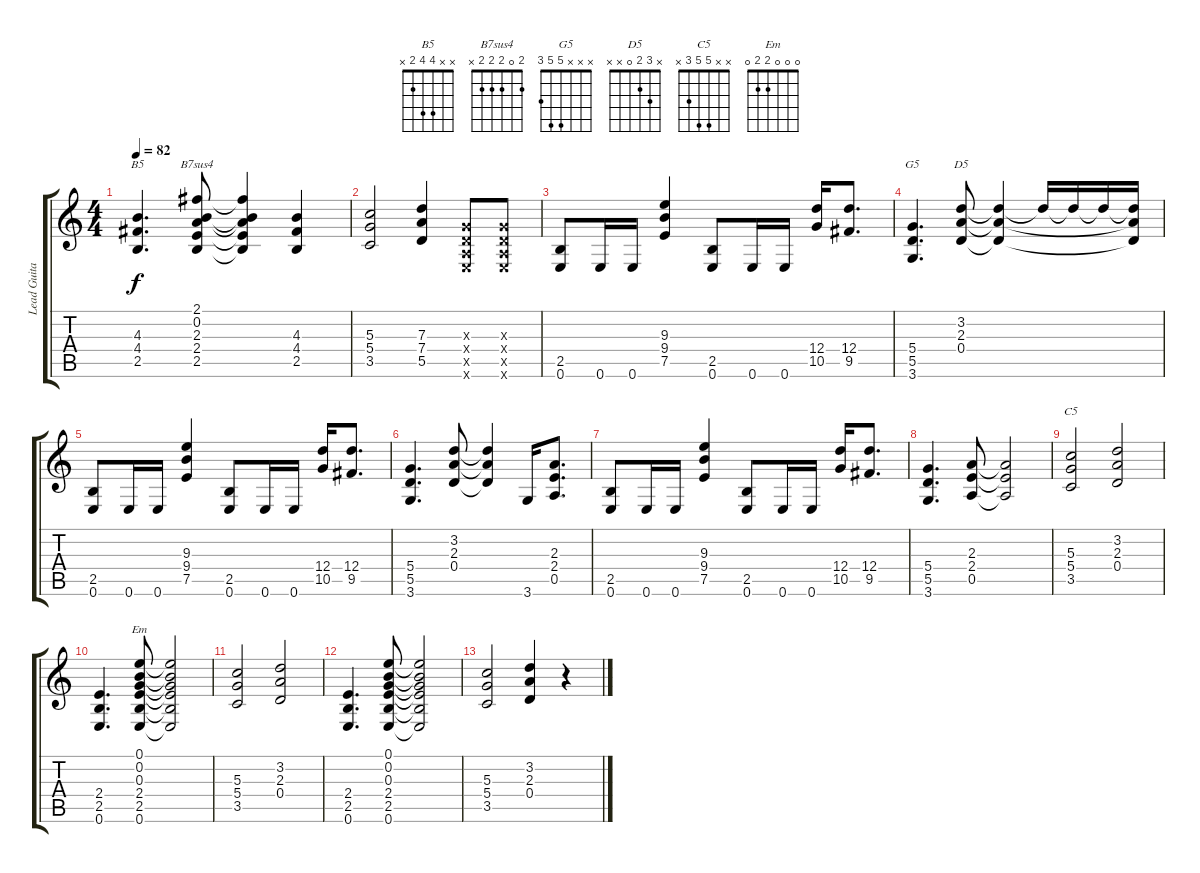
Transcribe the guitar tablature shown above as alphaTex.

\track ("Lead Guitar" "Lead Guita") {instrument overdrivenguitar}
\staff {score tabs}
\tuning (E4 B3 G3 D3 A2 E2) {hide}
\chord ("B5" x x 4 4 2 x)
\chord ("B7sus4" 2 0 2 2 2 x)
\chord ("G5" x x x 5 5 3)
\chord ("D5" x 3 2 0 x x)
\chord ("C5" x x 5 5 3 x)
\chord ("Em" 0 0 0 2 2 0)
\ts (4 4)
\tempo 82
\clef g2
\ks c
(4.3 4.4 2.5).4{d ch "B5" dy f} (2.1 0.2 2.3 2.4 2.5).8{ch "B7sus4"} (2.1{t} 0.2{t} 2.3{t} 2.4{t} 2.5{t}).4 (4.3 4.4 2.5).4 |
(5.3 5.4 3.5).2 (7.3 7.4 5.5).4 (0.3{x} 0.4{x} 0.5{x} 0.6{x}).8 (0.3{x} 0.4{x} 0.5{x} 0.6{x}).8 |
(2.5 0.6).8 0.6.16 0.6.16 (9.3 9.4 7.5).4 (2.5 0.6).8 0.6.16 0.6.16 (12.4 10.5).16 (12.4 9.5).8{d} |
(5.4 5.5 3.6).4{d ch "G5"} (3.2 2.3 0.4).8{ch "D5"} (3.2{t} 2.3{t} 0.4{t}).4 3.2{t}.16 3.2{t}.16 3.2{t}.16 (3.2{t} 2.3{t} 0.4{t}).16 |
(2.5 0.6).8 0.6.16 0.6.16 (9.3 9.4 7.5).4 (2.5 0.6).8 0.6.16 0.6.16 (12.4 10.5).16 (12.4 9.5).8{d} |
(5.4 5.5 3.6).4{d} (3.2 2.3 0.4).8 (3.2{t} 2.3{t} 0.4{t}).4 3.6.16 (2.3 2.4 0.5).8{d} |
(2.5 0.6).8 0.6.16 0.6.16 (9.3 9.4 7.5).4 (2.5 0.6).8 0.6.16 0.6.16 (12.4 10.5).16 (12.4 9.5).8{d} |
(5.4 5.5 3.6).4{d} (2.3 2.4 0.5).8 (2.3{t} 2.4{t} 0.5{t}).2 |
(5.3 5.4 3.5).2{ch "C5"} (3.2 2.3 0.4).2 |
(2.4 2.5 0.6).4{d} (0.1 0.2 0.3 2.4 2.5 0.6).8{ch "Em"} (0.1{t} 0.2{t} 0.3{t} 2.4{t} 2.5{t} 0.6{t}).2 |
(5.3 5.4 3.5).2 (3.2 2.3 0.4).2 |
(2.4 2.5 0.6).4{d} (0.1 0.2 0.3 2.4 2.5 0.6).8 (0.1{t} 0.2{t} 0.3{t} 2.4{t} 2.5{t} 0.6{t}).2 |
(5.3 5.4 3.5).2 (3.2 2.3 0.4).4 r.4
